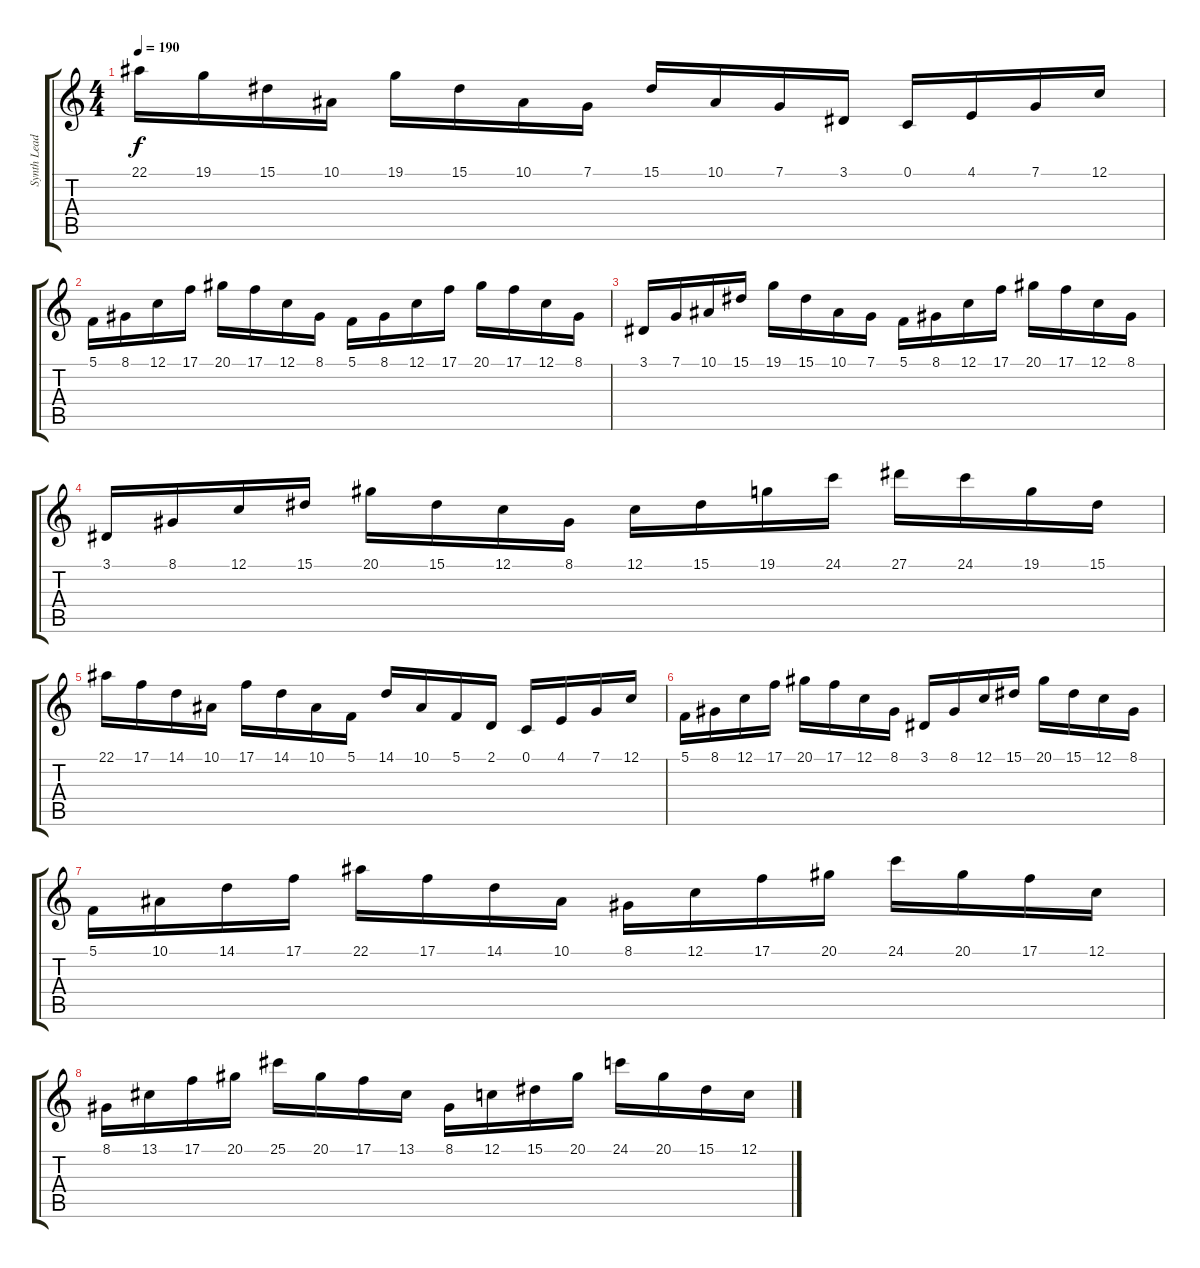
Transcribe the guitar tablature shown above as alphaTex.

\track ("Synth Lead" "Synth Lead") {instrument lead2sawtooth}
\staff {score tabs}
\tuning (C4 G3 Eb3 Bb2 F2 C2) {hide}
\ts (4 4)
\tempo 190
\clef g2
\ks c
22.1.16{dy f} 19.1.16 15.1.16 10.1.16 19.1.16 15.1.16 10.1.16 7.1.16 15.1.16 10.1.16 7.1.16 3.1.16 0.1.16 4.1.16 7.1.16 12.1.16 |
5.1.16 8.1.16 12.1.16 17.1.16 20.1.16 17.1.16 12.1.16 8.1.16 5.1.16 8.1.16 12.1.16 17.1.16 20.1.16 17.1.16 12.1.16 8.1.16 |
3.1.16 7.1.16 10.1.16 15.1.16 19.1.16 15.1.16 10.1.16 7.1.16 5.1.16 8.1.16 12.1.16 17.1.16 20.1.16 17.1.16 12.1.16 8.1.16 |
3.1.16 8.1.16 12.1.16 15.1.16 20.1.16 15.1.16 12.1.16 8.1.16 12.1.16 15.1.16 19.1.16 24.1.16 27.1.16 24.1.16 19.1.16 15.1.16 |
22.1.16 17.1.16 14.1.16 10.1.16 17.1.16 14.1.16 10.1.16 5.1.16 14.1.16 10.1.16 5.1.16 2.1.16 0.1.16 4.1.16 7.1.16 12.1.16 |
5.1.16 8.1.16 12.1.16 17.1.16 20.1.16 17.1.16 12.1.16 8.1.16 3.1.16 8.1.16 12.1.16 15.1.16 20.1.16 15.1.16 12.1.16 8.1.16 |
5.1.16 10.1.16 14.1.16 17.1.16 22.1.16 17.1.16 14.1.16 10.1.16 8.1.16 12.1.16 17.1.16 20.1.16 24.1.16 20.1.16 17.1.16 12.1.16 |
8.1.16 13.1.16 17.1.16 20.1.16 25.1.16 20.1.16 17.1.16 13.1.16 8.1.16 12.1.16 15.1.16 20.1.16 24.1.16 20.1.16 15.1.16 12.1.16
